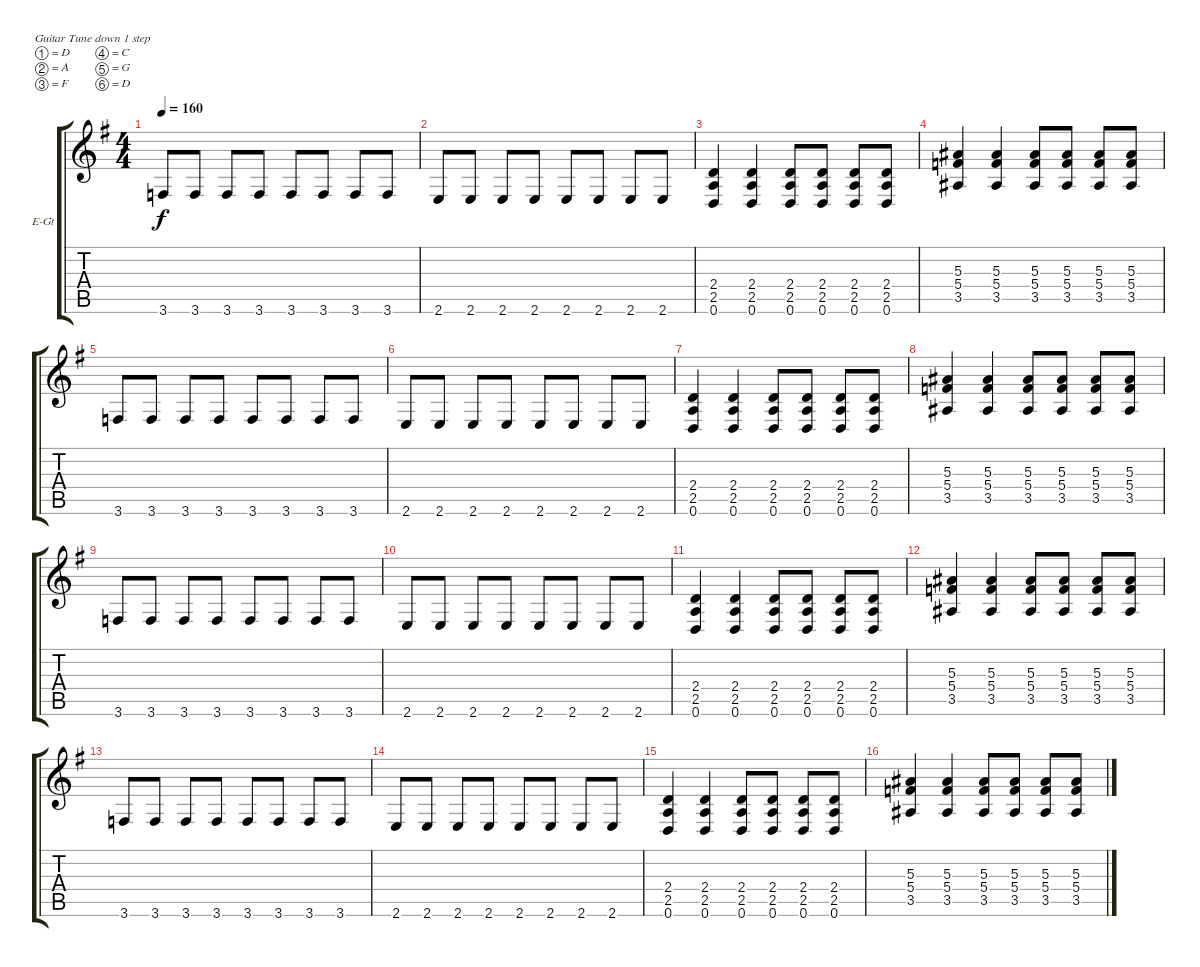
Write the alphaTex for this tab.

\bracketExtendMode groupsimilarinstruments
\firstSystemTrackNameOrientation horizontal
\otherSystemsTrackNameOrientation horizontal
\track ("Guitar 1" "E-Gt") {instrument distortionguitar}
\staff {score tabs}
\tuning (D4 A3 F3 C3 G2 D2)
\ts (4 4)
\tempo 160
\clef g2
\ks eminor
3.6.8{dy f} 3.6.8 3.6.8 3.6.8 3.6.8 3.6.8 3.6.8 3.6.8 |
2.6.8 2.6.8 2.6.8 2.6.8 2.6.8 2.6.8 2.6.8 2.6.8 |
(2.4 2.5 0.6).4 (2.4 2.5 0.6).4 (2.4 2.5 0.6).8 (2.4 2.5 0.6).8 (2.4 2.5 0.6).8 (2.4 2.5 0.6).8 |
(5.3 5.4 3.5).4 (5.3 5.4 3.5).4 (5.3 5.4 3.5).8 (5.3 5.4 3.5).8 (5.3 5.4 3.5).8 (5.3 5.4 3.5).8 |
3.6.8 3.6.8 3.6.8 3.6.8 3.6.8 3.6.8 3.6.8 3.6.8 |
2.6.8 2.6.8 2.6.8 2.6.8 2.6.8 2.6.8 2.6.8 2.6.8 |
(2.4 2.5 0.6).4 (2.4 2.5 0.6).4 (2.4 2.5 0.6).8 (2.4 2.5 0.6).8 (2.4 2.5 0.6).8 (2.4 2.5 0.6).8 |
(5.3 5.4 3.5).4 (5.3 5.4 3.5).4 (5.3 5.4 3.5).8 (5.3 5.4 3.5).8 (5.3 5.4 3.5).8 (5.3 5.4 3.5).8 |
3.6.8 3.6.8 3.6.8 3.6.8 3.6.8 3.6.8 3.6.8 3.6.8 |
2.6.8 2.6.8 2.6.8 2.6.8 2.6.8 2.6.8 2.6.8 2.6.8 |
(2.4 2.5 0.6).4 (2.4 2.5 0.6).4 (2.4 2.5 0.6).8 (2.4 2.5 0.6).8 (2.4 2.5 0.6).8 (2.4 2.5 0.6).8 |
(5.3 5.4 3.5).4 (5.3 5.4 3.5).4 (5.3 5.4 3.5).8 (5.3 5.4 3.5).8 (5.3 5.4 3.5).8 (5.3 5.4 3.5).8 |
3.6.8 3.6.8 3.6.8 3.6.8 3.6.8 3.6.8 3.6.8 3.6.8 |
2.6.8 2.6.8 2.6.8 2.6.8 2.6.8 2.6.8 2.6.8 2.6.8 |
(2.4 2.5 0.6).4 (2.4 2.5 0.6).4 (2.4 2.5 0.6).8 (2.4 2.5 0.6).8 (2.4 2.5 0.6).8 (2.4 2.5 0.6).8 |
(5.3 5.4 3.5).4 (5.3 5.4 3.5).4 (5.3 5.4 3.5).8 (5.3 5.4 3.5).8 (5.3 5.4 3.5).8 (5.3 5.4 3.5).8
